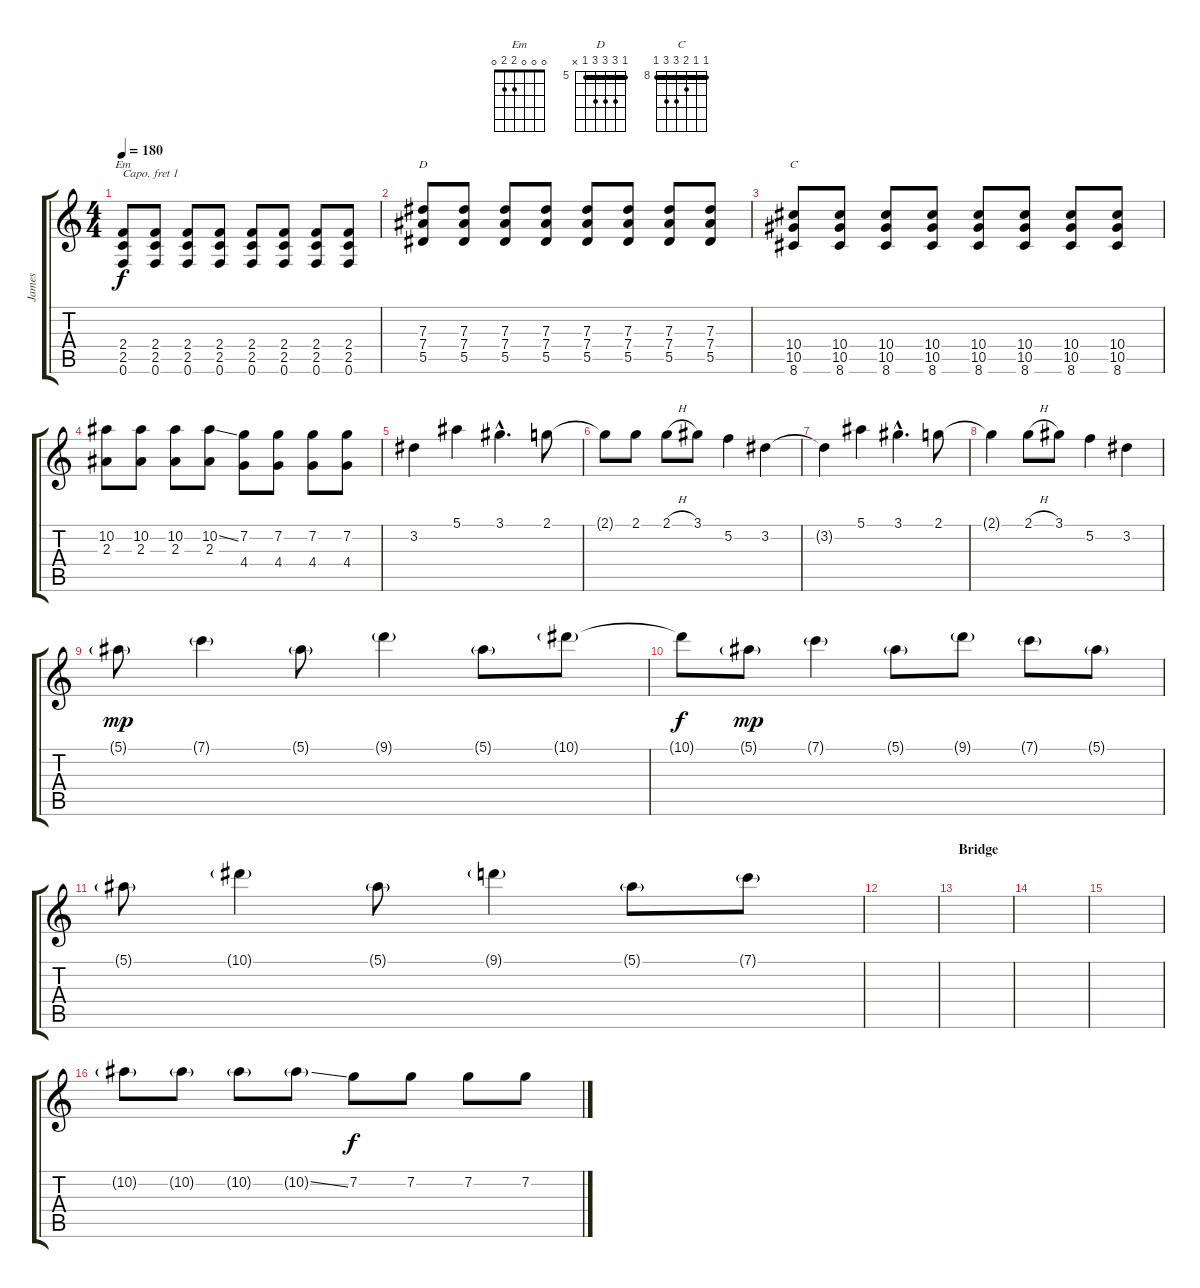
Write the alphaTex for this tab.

\track ("James" "James") {instrument distortionguitar}
\staff {score tabs}
\capo 1
\tuning (E4 B3 G3 D3 A2 E2) {hide}
\chord ("Em" 0 0 0 2 2 0)
\chord ("D" 5 7 7 7 5 x) {firstfret 5 barre 5}
\chord ("C" 8 8 9 10 10 8) {firstfret 8 barre 8}
\ts (4 4)
\tempo 180
\clef g2
\ks c
(2.4 2.5 0.6).8{ch "Em" dy f} (2.4 2.5 0.6).8 (2.4 2.5 0.6).8 (2.4 2.5 0.6).8 (2.4 2.5 0.6).8 (2.4 2.5 0.6).8 (2.4 2.5 0.6).8 (2.4 2.5 0.6).8 |
(7.3 7.4 5.5).8{ch "D"} (7.3 7.4 5.5).8 (7.3 7.4 5.5).8 (7.3 7.4 5.5).8 (7.3 7.4 5.5).8 (7.3 7.4 5.5).8 (7.3 7.4 5.5).8 (7.3 7.4 5.5).8 |
(10.4 10.5 8.6).8{ch "C"} (10.4 10.5 8.6).8 (10.4 10.5 8.6).8 (10.4 10.5 8.6).8 (10.4 10.5 8.6).8 (10.4 10.5 8.6).8 (10.4 10.5 8.6).8 (10.4 10.5 8.6).8 |
(10.2 2.3).8 (10.2 2.3).8 (10.2 2.3).8 (10.2{ss} 2.3).8 (7.2 4.4).8 (7.2 4.4).8 (7.2 4.4).8 (7.2 4.4).8 |
3.2.4 5.1.4 3.1{hac}.4{d} 2.1.8 |
2.1{t}.8 2.1.8 2.1{h}.8 3.1.8 5.2.4 3.2.4 |
3.2{t}.4 5.1.4 3.1{hac}.4{d} 2.1.8 |
2.1{t}.4 2.1{h}.8 3.1.8 5.2.4 3.2.4 |
5.1{g}.8{dy mp} 7.1{g}.4 5.1{g}.8 9.1{g}.4 5.1{g}.8 10.1{g}.8 |
10.1{t}.8{dy f} 5.1{g}.8{dy mp} 7.1{g}.4 5.1{g}.8 9.1{g}.8 7.1{g}.8 5.1{g}.8 |
5.1{g}.8 10.1{g}.4 5.1{g}.8 9.1{g}.4 5.1{g}.8 7.1{g}.8 |
|
\section ("" "Bridge")
|
|
|
10.2{g}.8 10.2{g}.8 10.2{g}.8 10.2{ss g}.8 7.2.8{dy f} 7.2.8 7.2.8 7.2.8
